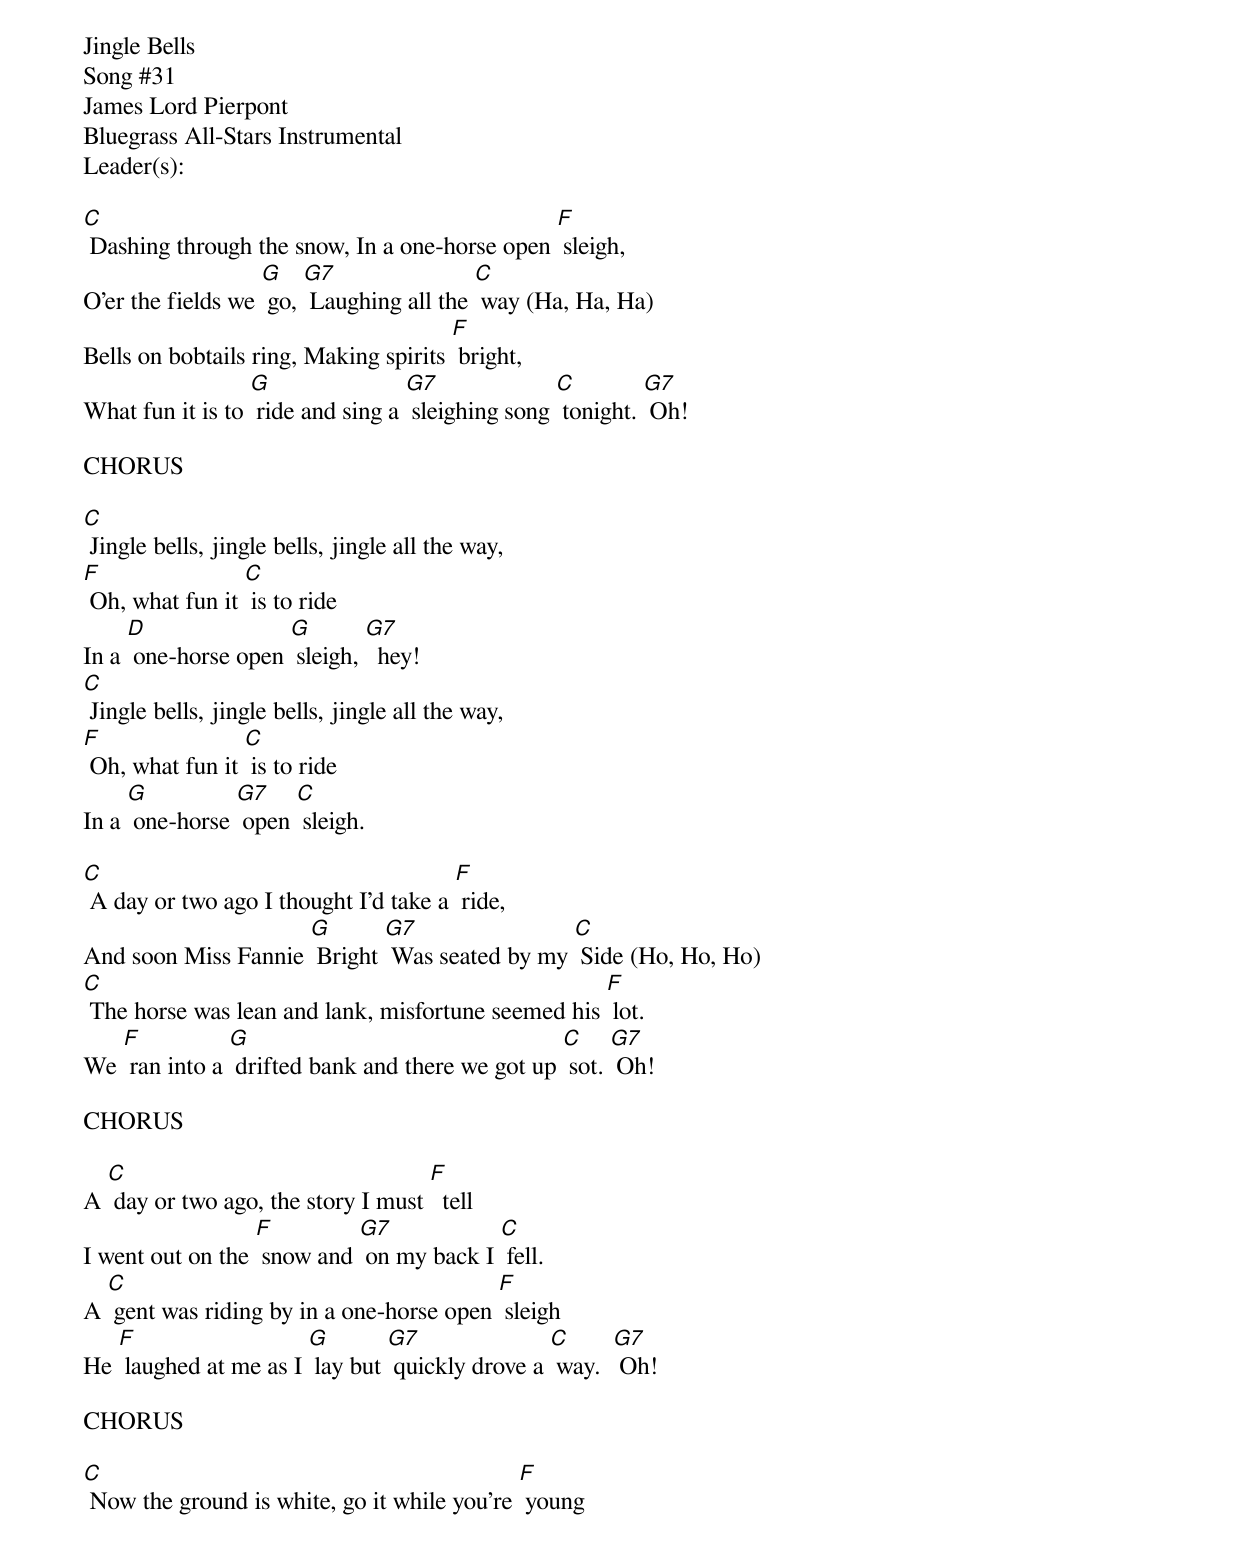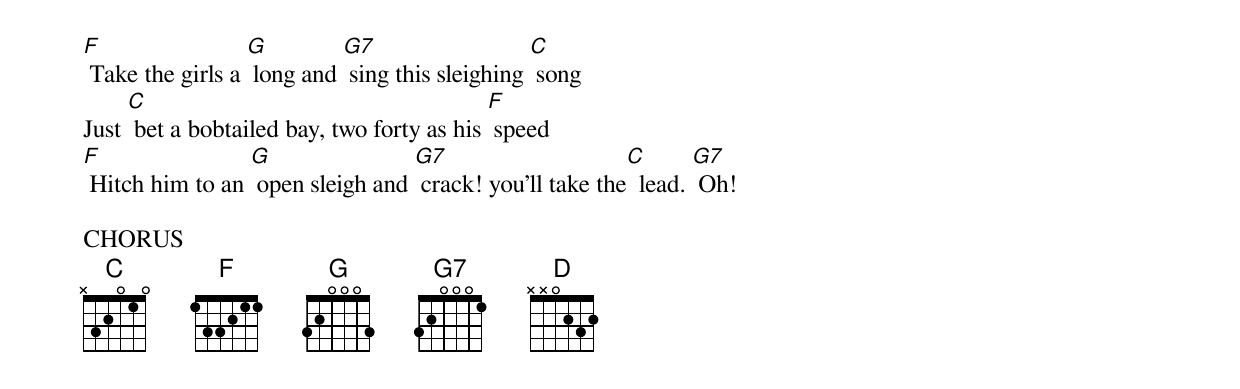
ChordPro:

Jingle Bells
Song #31
James Lord Pierpont
Bluegrass All-Stars Instrumental
Leader(s):

[C] Dashing through the snow, In a one-horse open [F] sleigh,
O’er the fields we [G] go, [G7] Laughing all the [C] way (Ha, Ha, Ha)
Bells on bobtails ring, Making spirits [F] bright,
What fun it is to [G] ride and sing a [G7] sleighing song [C] tonight. [G7] Oh!

CHORUS

[C] Jingle bells, jingle bells, jingle all the way,
[F] Oh, what fun it [C] is to ride
In a [D] one-horse open [G] sleigh, [G7]  hey!
[C] Jingle bells, jingle bells, jingle all the way,
[F] Oh, what fun it [C] is to ride
In a [G] one-horse [G7] open [C] sleigh.

[C] A day or two ago I thought I’d take a [F] ride,
And soon Miss Fannie [G] Bright [G7] Was seated by my [C] Side (Ho, Ho, Ho)
[C] The horse was lean and lank, misfortune seemed his [F] lot.
We [F] ran into a [G] drifted bank and there we got up [C] sot. [G7] Oh!

CHORUS

A [C] day or two ago, the story I must [F]  tell
I went out on the [F] snow and [G7] on my back I [C] fell.
A [C] gent was riding by in a one-horse open [F] sleigh
He [F] laughed at me as I [G] lay but [G7] quickly drove a [C] way.  [G7] Oh!

CHORUS

[C] Now the ground is white, go it while you're [F] young
[F] Take the girls a [G] long and [G7] sing this sleighing [C] song
Just [C] bet a bobtailed bay, two forty as his [F] speed
[F] Hitch him to an [G] open sleigh and [G7] crack! you'll take the[C]  lead. [G7] Oh!

CHORUS
